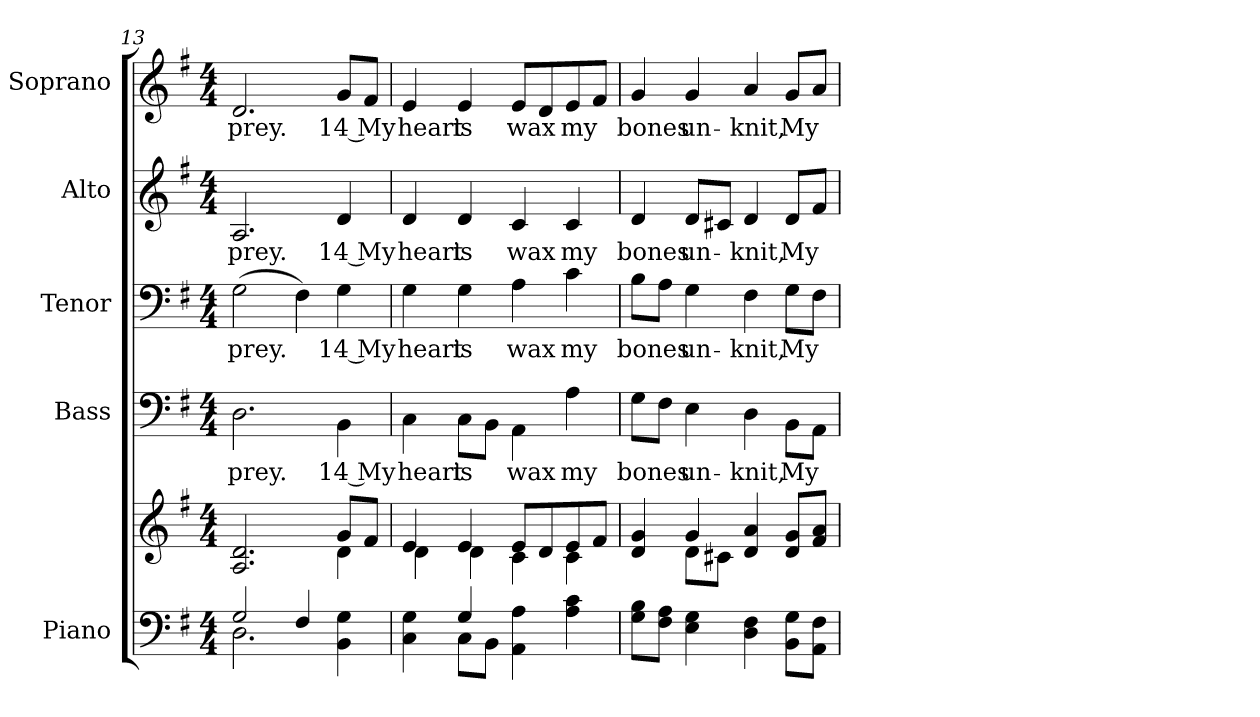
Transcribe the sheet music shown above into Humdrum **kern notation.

**kern	**kern	**kern	**text	**kern	**text	**kern	**text	**kern	**text
*part5	*part5	*part4	*part4	*part3	*part3	*part2	*part2	*part1	*part1
*staff6	*staff5	*staff4	*staff4	*staff3	*staff3	*staff2	*staff2	*staff1	*staff1
*I"Piano	*	*I"Bass	*	*I"Tenor	*	*I"Alto	*	*I"Soprano	*
*	*	*I'B.	*	*	*	*	*	*	*
*clefF4	*clefG2	*clefF4	*	*clefF4	*	*clefG2	*	*clefG2	*
*k[f#]	*k[f#]	*k[f#]	*	*k[f#]	*	*k[f#]	*	*k[f#]	*
*G:	*G:	*G:	*	*G:	*	*G:	*	*G:	*
*M4/4	*M4/4	*M4/4	*	*M4/4	*	*M4/4	*	*M4/4	*
=13	=13	=13	=13	=13	=13	=13	=13	=13	=13
*^	*^	*	*	*	*	*	*	*	*
!	!	!	!	!	!LO:LY:b:color=#000000	!	!	!	!	!	!
!	!	!	!	!	!	!	!LO:LY:b:color=#000000	!	!	!	!
!	!	!	!	!	!	!	!	!	!LO:LY:b:color=#000000	!	!
!	!	!	!	!	!	!	!	!	!	!	!LO:LY:b:color=#000000
2Gi/	2.Di\	2.Ai/ 2.di	2ryy	2.Di\	prey.	(2Gi\	prey.	2.Ai/	prey.	2.di/	prey.
4F#i/	.	.	4ryy	.	.	4F#i\)	.	.	.	.	.
!	!	!	!	!	!LO:LY:b:color=#000000	!	!	!	!	!	!
!	!	!	!	!	!	!	!LO:LY:b:color=#000000	!	!	!	!
!	!	!	!	!	!	!	!	!	!LO:LY:b:color=#000000	!	!
!	!	!	!	!	!	!	!	!	!	!	!LO:LY:b:color=#000000
4BBi\ 4Gi	4ryy	8gi/L	4di\	4BBi\	14 My	4Gi\	14 My	4di/	14 My	8gi/L	14 My
.	.	8f#i/J	.	.	.	.	.	.	.	8f#i/J	.
!!LO:PB:g=z
=14	=14	=14	=14	=14	=14	=14	=14	=14	=14	=14	=14
!	!	!	!	!	!LO:LY:b:color=#000000	!	!	!	!	!	!
!	!	!	!	!	!	!	!LO:LY:b:color=#000000	!	!	!	!
!	!	!	!	!	!	!	!	!	!LO:LY:b:color=#000000	!	!
!	!	!	!	!	!	!	!	!	!	!	!LO:LY:b:color=#000000
4Ci\ 4Gi	4ryy	4ei/	4di\	4Ci\	heart	4Gi\	heart	4di/	heart	4ei/	heart
!	!	!	!	!	!LO:LY:b:color=#000000	!	!	!	!	!	!
!	!	!	!	!	!	!	!LO:LY:b:color=#000000	!	!	!	!
!	!	!	!	!	!	!	!	!	!LO:LY:b:color=#000000	!	!
!	!	!	!	!	!	!	!	!	!	!	!LO:LY:b:color=#000000
4Gi/	8Ci\L	4ei/	4di\	8Ci\L	is	4Gi\	is	4di/	is	4ei/	is
.	8BBi\J	.	.	8BBi\J	.	.	.	.	.	.	.
!	!	!	!	!	!LO:LY:b:color=#000000	!	!	!	!	!	!
!	!	!	!	!	!	!	!LO:LY:b:color=#000000	!	!	!	!
!	!	!	!	!	!	!	!	!	!LO:LY:b:color=#000000	!	!
!	!	!	!	!	!	!	!	!	!	!	!LO:LY:b:color=#000000
4AAi\ 4Ai	2ryy	8ei/L	4ci\	4AAi\	wax	4Ai\	wax	4ci/	wax	8ei/L	wax
.	.	8di/	.	.	.	.	.	.	.	8di/	.
!	!	!	!	!	!LO:LY:b:color=#000000	!	!	!	!	!	!
!	!	!	!	!	!	!	!LO:LY:b:color=#000000	!	!	!	!
!	!	!	!	!	!	!	!	!	!LO:LY:b:color=#000000	!	!
!	!	!	!	!	!	!	!	!	!	!	!LO:LY:b:color=#000000
4Ai\ 4ci	.	8ei/	4ci\	4Ai\	my	4ci\	my	4ci/	my	8ei/	my
.	.	8f#i/J	.	.	.	.	.	.	.	8f#i/J	.
=15	=15	=15	=15	=15	=15	=15	=15	=15	=15	=15	=15
!	!	!	!	!	!LO:LY:b:color=#000000	!	!	!	!	!	!
!	!	!	!	!	!	!	!LO:LY:b:color=#000000	!	!	!	!
!	!	!	!	!	!	!	!	!	!LO:LY:b:color=#000000	!	!
!	!	!	!	!	!	!	!	!	!	!	!LO:LY:b:color=#000000
8Gi\ 8BiL	4ryy	4di/ 4gi	4ryy	8Gi\L	bones	8Bi\L	bones	4di/	bones	4gi/	bones
8F#i\ 8AiJ	.	.	.	8F#i\J	.	8Ai\J	.	.	.	.	.
!	!	!	!	!	!LO:LY:b:color=#000000	!	!	!	!	!	!
!	!	!	!	!	!	!	!LO:LY:b:color=#000000	!	!	!	!
!	!	!	!	!	!	!	!	!	!LO:LY:b:color=#000000	!	!
!	!	!	!	!	!	!	!	!	!	!	!LO:LY:b:color=#000000
4Ei\ 4Gi	4ryy	4gi/	8di\L	4Ei\	un-	4Gi\	un-	8di/L	un-	4gi/	un-
.	.	.	8c#Xi\J	.	.	.	.	8c#Xi/J	.	.	.
!	!	!	!	!	!LO:LY:b:color=#000000	!	!	!	!	!	!
!	!	!	!	!	!	!	!LO:LY:b:color=#000000	!	!	!	!
!	!	!	!	!	!	!	!	!	!LO:LY:b:color=#000000	!	!
!	!	!	!	!	!	!	!	!	!	!	!LO:LY:b:color=#000000
4Di\ 4F#i	4ryy	4di/ 4ai	2ryy	4Di\	-knit,	4F#i\	-knit,	4di/	-knit,	4ai/	-knit,
!	!	!	!	!	!LO:LY:b:color=#000000	!	!	!	!	!	!
!	!	!	!	!	!	!	!LO:LY:b:color=#000000	!	!	!	!
!	!	!	!	!	!	!	!	!	!LO:LY:b:color=#000000	!	!
!	!	!	!	!	!	!	!	!	!	!	!LO:LY:b:color=#000000
8BBi\ 8GiL	4ryy	8di/ 8giL	.	8BBi\L	My	8Gi\L	My	8di/L	My	8gi/L	My
8AAi\ 8F#iJ	.	8f#i/ 8aiJ	.	8AAi\J	.	8F#i\J	.	8f#i/J	.	8ai/J	.
*v	*v	*	*	*	*	*	*	*	*	*	*
*	*v	*v	*	*	*	*	*	*	*	*
=	=	=	=	=	=	=	=	=	=
*-	*-	*-	*-	*-	*-	*-	*-	*-	*-
